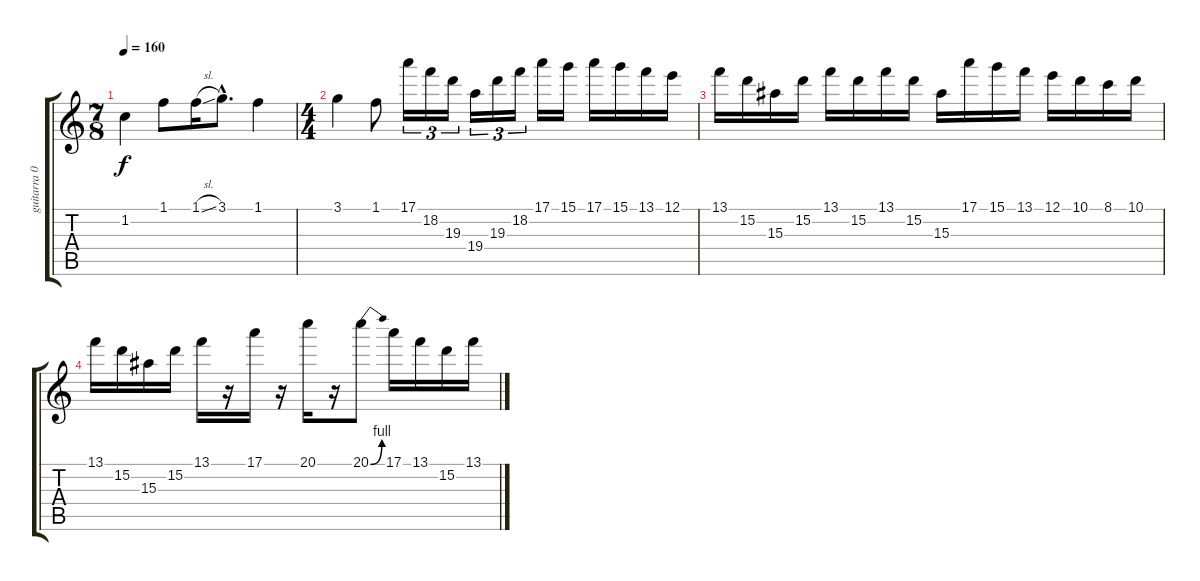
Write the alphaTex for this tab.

\track ("guitarra 01" "guitarra 0") {instrument electricguitarclean}
\staff {score tabs}
\tuning (E4 B3 G3 D3 A2 D2) {hide}
\ts (7 8)
\tempo 160
\clef g2
\ks c
1.2.4{dy f} 1.1.8 1.1{sl}.16 3.1{hac}.8{d} 1.1.4 |
\ts (4 4)
3.1.4 1.1.8 17.1.16{tu (3 2)} 18.2.16{tu (3 2)} 19.3.16{tu (3 2)} 19.4.16{tu (3 2)} 19.3.16{tu (3 2)} 18.2.16{tu (3 2)} 17.1.16 15.1.16 17.1.16 15.1.16 13.1.16 12.1.16 |
13.1.16 15.2.16 15.3.16 15.2.16 13.1.16 15.2.16 13.1.16 15.2.16 15.3.16 17.1.16 15.1.16 13.1.16 12.1.16 10.1.16 8.1.16 10.1.16 |
13.1.16 15.2.16 15.3.16 15.2.16 13.1.16 r.16 17.1.16 r.16 20.1.16 r.16 20.1{be (bend 0 0 60 4)}.8 17.1.16 13.1.16 15.2.16 13.1.16
